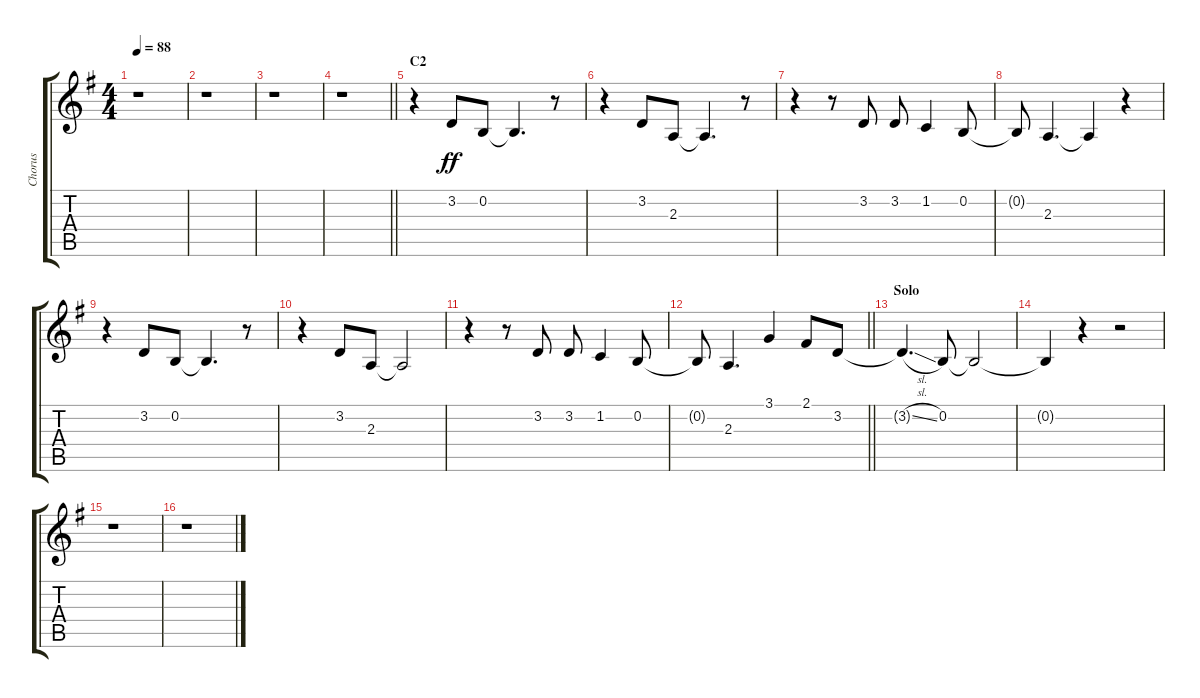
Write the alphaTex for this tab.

\track ("Chorus" "Chorus") {instrument voiceoohs}
\staff {score tabs}
\tuning (E4 B3 G3 D3 A2 E2) {hide}
\ts (4 4)
\tempo 88
\clef g2
\ks g
r.1{dy ff} |
r.1 |
r.1 |
\barLineRight lightlight
r.1 |
\section ("" "C2")
r.4 3.2.8 0.2.8 0.2{t}.4{d} r.8 |
r.4 3.2.8 2.3.8 2.3{t}.4{d} r.8 |
r.4 r.8 3.2.8 3.2.8 1.2.4 0.2.8 |
0.2{t}.8 2.3.4{d} 2.3{t}.4 r.4 |
r.4 3.2.8 0.2.8 0.2{t}.4{d} r.8 |
r.4 3.2.8 2.3.8 2.3{t}.2 |
r.4 r.8 3.2.8 3.2.8 1.2.4 0.2.8 |
\barLineRight lightlight
0.2{t}.8 2.3.4{d} 3.1.4 2.1.8 3.2.8 |
\section ("" "Solo")
3.2{sl t}.4{d} 0.2.8 0.2{t}.2 |
0.2{t}.4 r.4 r.2 |
r.1 |
r.1
